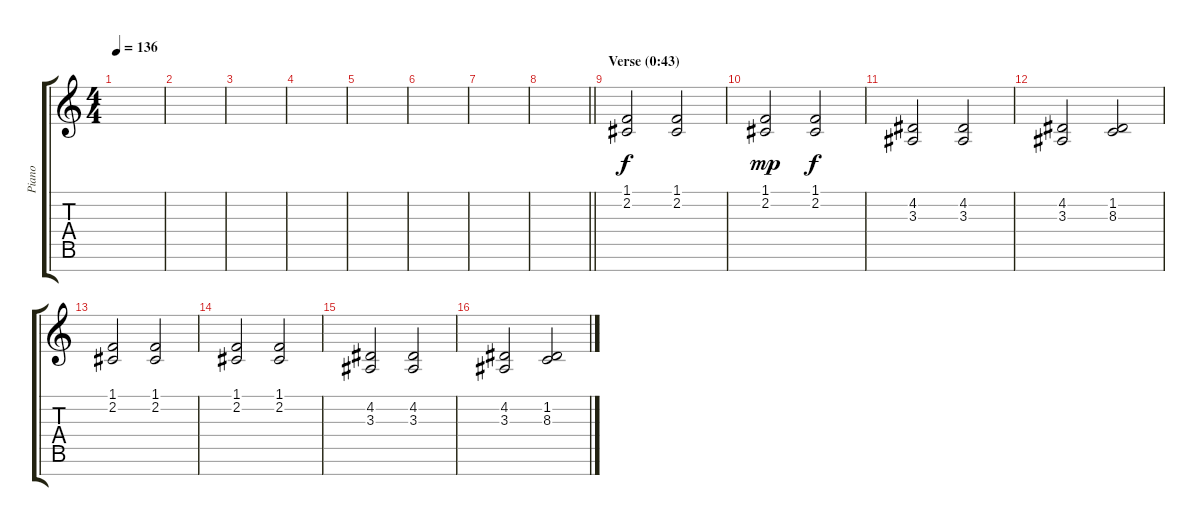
\track ("Piano" "Piano") {instrument acousticgrandpiano}
\staff {score tabs}
\tuning (E4 B3 G3 D3 A2 E2 B1) {hide}
\ts (4 4)
\tempo 136
\clef g2
\ks c
|
|
|
|
|
|
|
\barLineRight lightlight
|
\section ("" "Verse (0:43)")
(1.1 2.2).2 (1.1 2.2).2 |
(1.1 2.2).2{dy mp} (1.1 2.2).2{dy f} |
(4.2 3.3).2 (4.2 3.3).2 |
(4.2 3.3).2 (1.2 8.3).2 |
(1.1 2.2).2 (1.1 2.2).2 |
(1.1 2.2).2 (1.1 2.2).2 |
(4.2 3.3).2 (4.2 3.3).2 |
(4.2 3.3).2 (1.2 8.3).2
